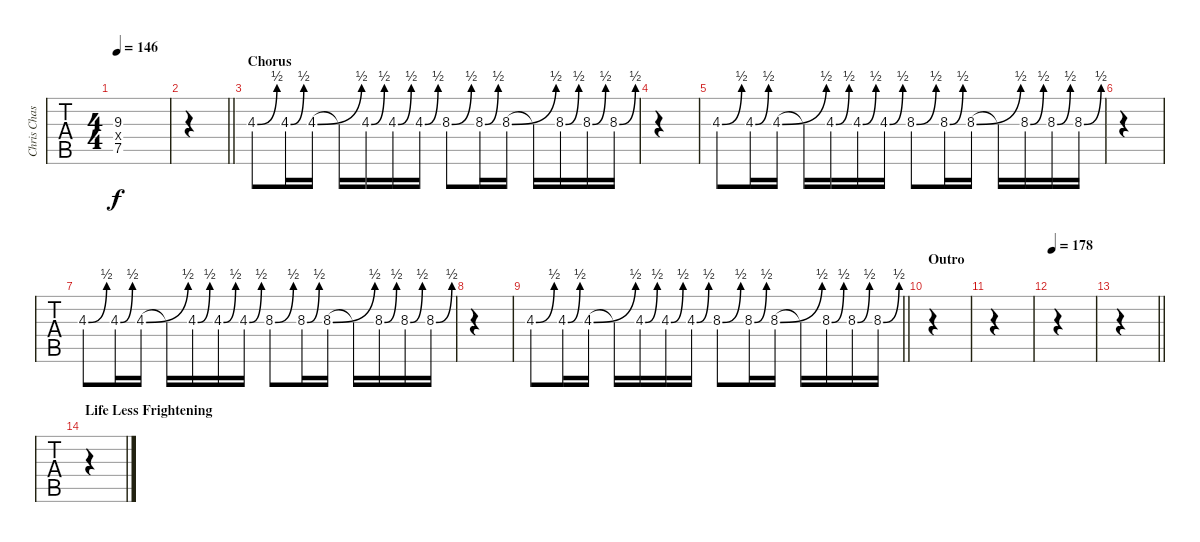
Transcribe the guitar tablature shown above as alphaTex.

\track ("Chris Chasse - Guitar Two" "Chris Chas") {instrument distortionguitar}
\staff {tabs}
\tuning (Eb4 Bb3 Gb3 Db3 Ab2 Eb2) {hide}
\ts (4 4)
\tempo 146
\clef g2
\ks c
(9.3 7.4{x} 7.5).1{dy f} |
\barLineRight lightlight
|
\section ("" "Chorus")
4.3{be (bend 0 0 60 2)}.8 4.3{be (bend 0 0 60 2)}.16 4.3{be (bend 0 0 60 2)}.16 4.3{t}.16 4.3{be (bend 0 0 60 2)}.16 4.3{be (bend 0 0 60 2)}.16 4.3{be (bend 0 0 60 2)}.16 8.3{be (bend 0 0 60 2)}.8 8.3{be (bend 0 0 60 2)}.16 8.3{be (bend 0 0 60 2)}.16 8.3{t}.16 8.3{be (bend 0 0 60 2)}.16 8.3{be (bend 0 0 60 2)}.16 8.3{be (bend 0 0 60 2)}.16 |
|
4.3{be (bend 0 0 60 2)}.8 4.3{be (bend 0 0 60 2)}.16 4.3{be (bend 0 0 60 2)}.16 4.3{t}.16 4.3{be (bend 0 0 60 2)}.16 4.3{be (bend 0 0 60 2)}.16 4.3{be (bend 0 0 60 2)}.16 8.3{be (bend 0 0 60 2)}.8 8.3{be (bend 0 0 60 2)}.16 8.3{be (bend 0 0 60 2)}.16 8.3{t}.16 8.3{be (bend 0 0 60 2)}.16 8.3{be (bend 0 0 60 2)}.16 8.3{be (bend 0 0 60 2)}.16 |
|
4.3{be (bend 0 0 60 2)}.8 4.3{be (bend 0 0 60 2)}.16 4.3{be (bend 0 0 60 2)}.16 4.3{t}.16 4.3{be (bend 0 0 60 2)}.16 4.3{be (bend 0 0 60 2)}.16 4.3{be (bend 0 0 60 2)}.16 8.3{be (bend 0 0 60 2)}.8 8.3{be (bend 0 0 60 2)}.16 8.3{be (bend 0 0 60 2)}.16 8.3{t}.16 8.3{be (bend 0 0 60 2)}.16 8.3{be (bend 0 0 60 2)}.16 8.3{be (bend 0 0 60 2)}.16 |
|
\barLineRight lightlight
4.3{be (bend 0 0 60 2)}.8 4.3{be (bend 0 0 60 2)}.16 4.3{be (bend 0 0 60 2)}.16 4.3{t}.16 4.3{be (bend 0 0 60 2)}.16 4.3{be (bend 0 0 60 2)}.16 4.3{be (bend 0 0 60 2)}.16 8.3{be (bend 0 0 60 2)}.8 8.3{be (bend 0 0 60 2)}.16 8.3{be (bend 0 0 60 2)}.16 8.3{t}.16 8.3{be (bend 0 0 60 2)}.16 8.3{be (bend 0 0 60 2)}.16 8.3{be (bend 0 0 60 2)}.16 |
\section ("" "Outro")
|
|
\tempo 178
|
\barLineRight lightlight
|
\section ("" "Life Less Frightening")
